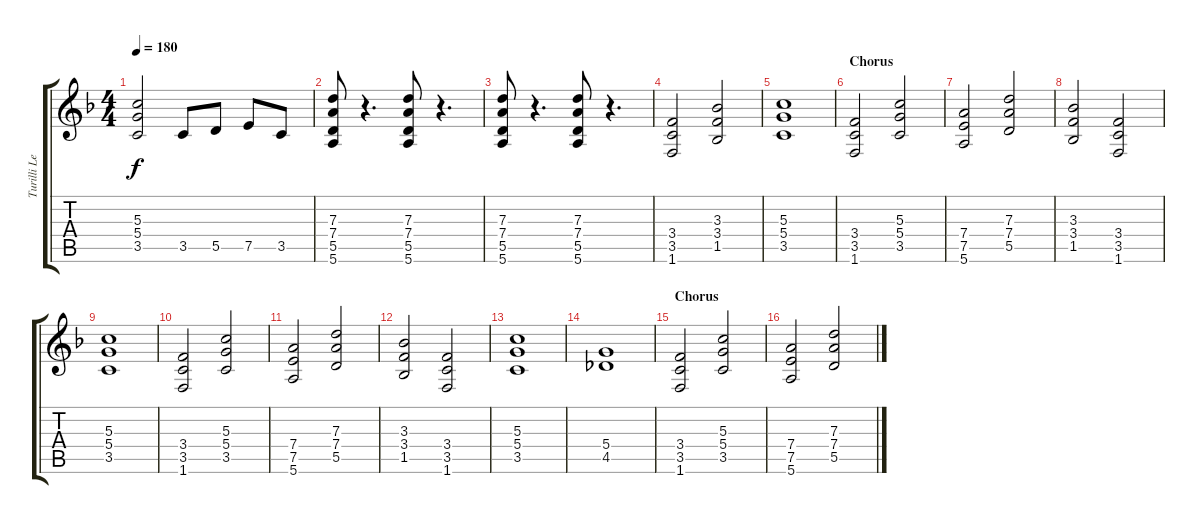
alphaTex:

\track ("Turilli Lead" "Turilli Le") {instrument distortionguitar}
\staff {score tabs}
\tuning (E4 B3 G3 D3 A2 E2) {hide}
\ts (4 4)
\tempo 180
\clef g2
\ks dminor
(5.3 5.4 3.5).2{dy f} 3.5.8 5.5.8 7.5.8 3.5.8 |
(7.3 7.4 5.5 5.6).8 r.4{d} (7.3 7.4 5.5 5.6).8 r.4{d} |
(7.3 7.4 5.5 5.6).8 r.4{d} (7.3 7.4 5.5 5.6).8 r.4{d} |
(3.4 3.5 1.6).2 (3.3 3.4 1.5).2 |
(5.3 5.4 3.5).1 |
\section ("" "Chorus")
(3.4 3.5 1.6).2 (5.3 5.4 3.5).2 |
(7.4 7.5 5.6).2 (7.3 7.4 5.5).2 |
(3.3 3.4 1.5).2 (3.4 3.5 1.6).2 |
(5.3 5.4 3.5).1 |
(3.4 3.5 1.6).2 (5.3 5.4 3.5).2 |
(7.4 7.5 5.6).2 (7.3 7.4 5.5).2 |
(3.3 3.4 1.5).2 (3.4 3.5 1.6).2 |
(5.3 5.4 3.5).1 |
(5.4 4.5).1 |
\section ("" "Chorus")
(3.4 3.5 1.6).2 (5.3 5.4 3.5).2 |
(7.4 7.5 5.6).2 (7.3 7.4 5.5).2
